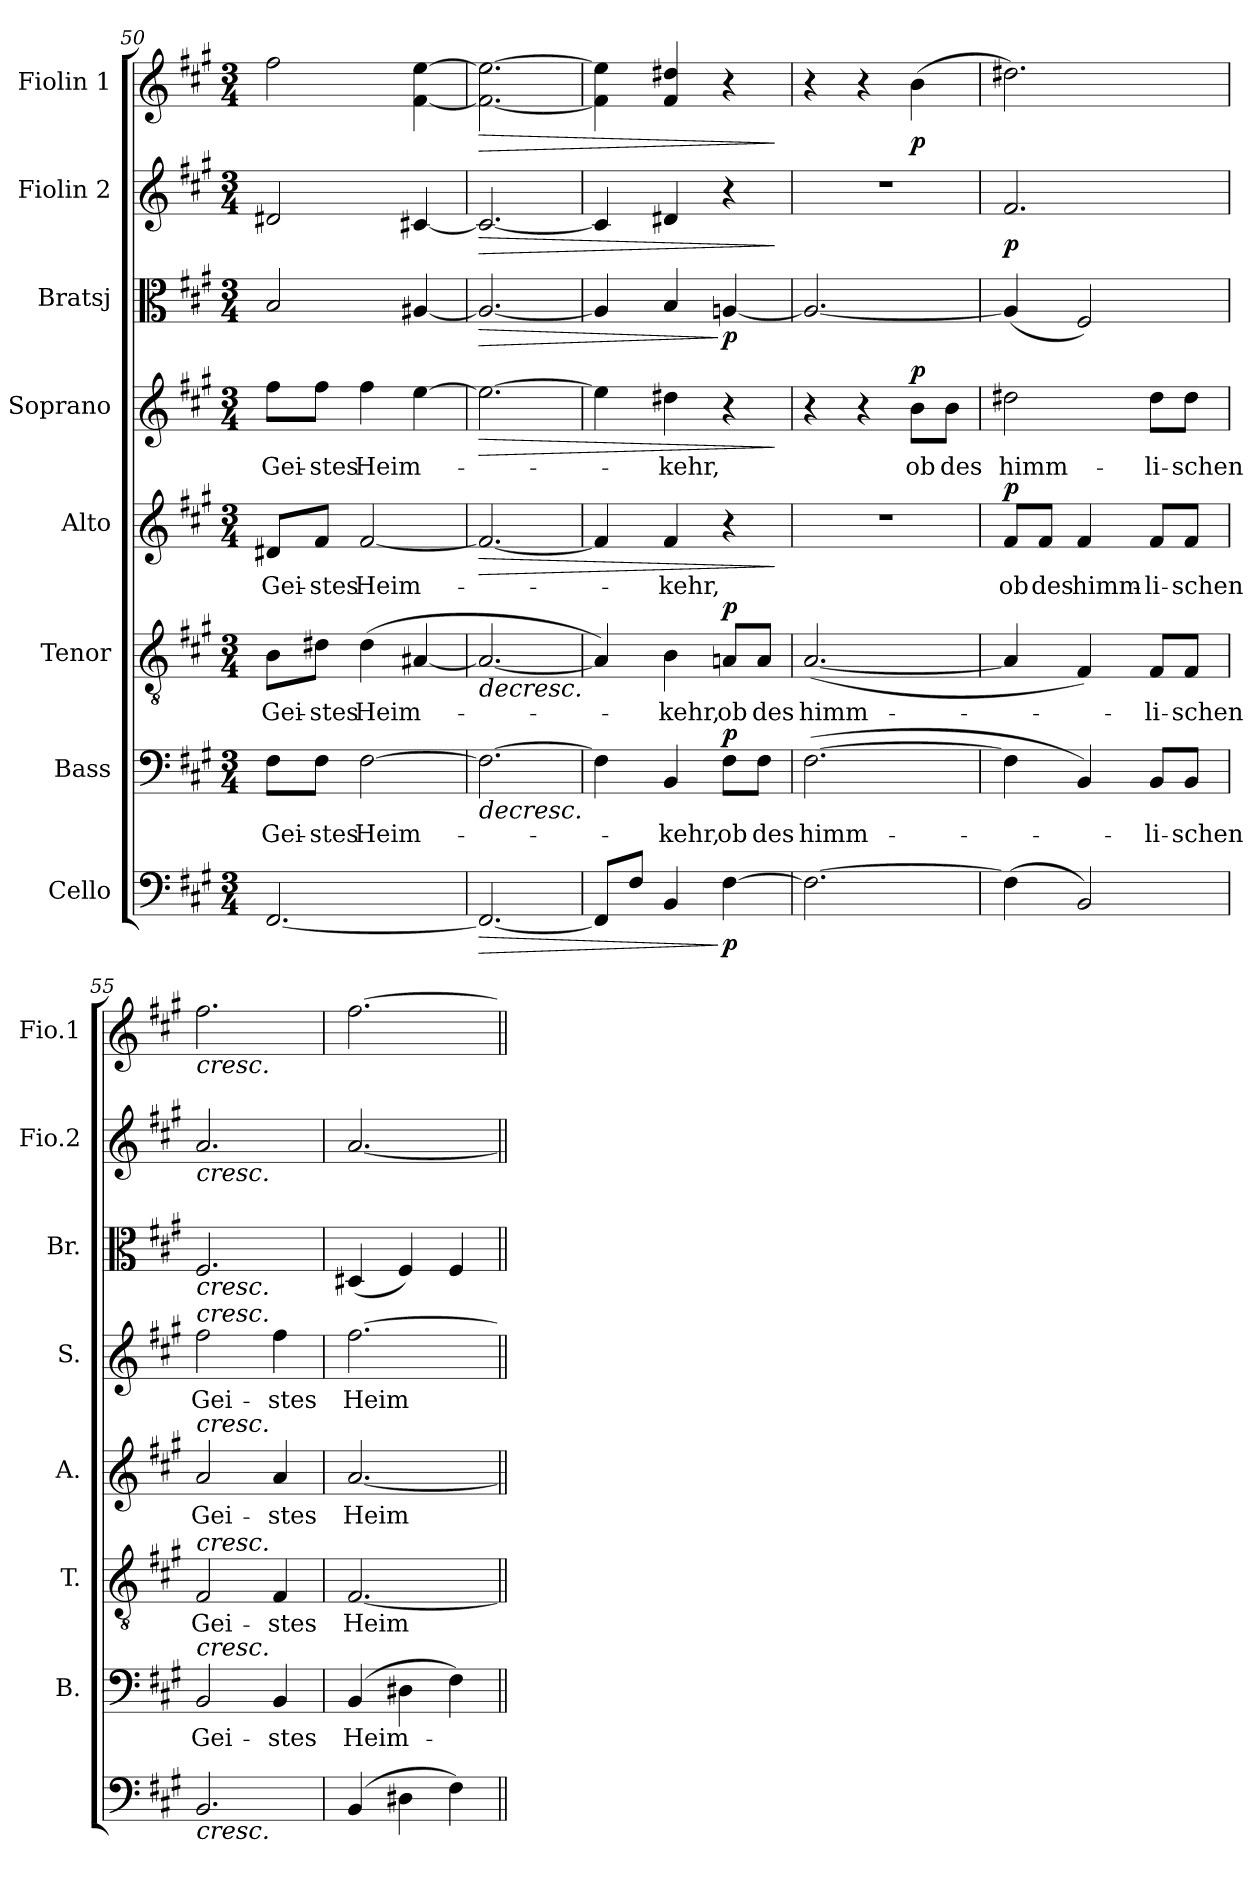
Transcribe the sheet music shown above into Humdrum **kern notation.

**kern	**dynam	**kern	**text	**dynam	**kern	**text	**dynam	**kern	**text	**dynam	**kern	**text	**dynam	**kern	**dynam	**kern	**dynam	**kern	**dynam
*part8	*part8	*part7	*part7	*part7	*part6	*part6	*part6	*part5	*part5	*part5	*part4	*part4	*part4	*part3	*part3	*part2	*part2	*part1	*part1
*staff8	*staff8	*staff7	*staff7	*staff7	*staff6	*staff6	*staff6	*staff5	*staff5	*staff5	*staff4	*staff4	*staff4	*staff3	*staff3	*staff2	*staff2	*staff1	*staff1
*I"Cello	*	*I"Bass	*	*	*I"Tenor	*	*	*I"Alto	*	*	*I"Soprano	*	*	*I"Bratsj	*	*I"Fiolin 2	*	*I"Fiolin 1	*
*	*	*I'B.	*	*	*I'T.	*	*	*I'A.	*	*	*I'S.	*	*	*I'Br.	*	*I'Fio.2	*	*I'Fio.1	*
*clefF4	*	*clefF4	*	*	*clefGv2	*	*	*clefG2	*	*	*clefG2	*	*	*clefC3	*	*clefG2	*	*clefG2	*
*k[f#c#g#]	*	*k[f#c#g#]	*	*	*k[f#c#g#]	*	*	*k[f#c#g#]	*	*	*k[f#c#g#]	*	*	*k[f#c#g#]	*	*k[f#c#g#]	*	*k[f#c#g#]	*
*M3/4	*	*M3/4	*	*	*M3/4	*	*	*M3/4	*	*	*M3/4	*	*	*M3/4	*	*M3/4	*	*M3/4	*
=50	=50	=50	=50	=50	=50	=50	=50	=50	=50	=50	=50	=50	=50	=50	=50	=50	=50	=50	=50
!	!	!	!LO:LY:b	!	!	!LO:LY:b	!	!	!LO:LY:b	!	!	!LO:LY:b	!	!	!	!	!	!	!
[2.FF#/	.	8F#\L	Gei-	.	8B\L	Gei-	.	8d#X/L	Gei-	.	8ff#\L	Gei-	.	2B/	.	2d#X/	.	2ff#\	.
!	!	!	!LO:LY:b	!	!	!LO:LY:b	!	!	!LO:LY:b	!	!	!LO:LY:b	!	!	!	!	!	!	!
.	.	8F#\J	-stes	.	8d#X\J	-stes	.	8f#/J	-stes	.	8ff#\J	-stes	.	.	.	.	.	.	.
!	!	!	!LO:LY:b	!	!	!LO:LY:b	!	!	!LO:LY:b	!	!	!LO:LY:b	!	!	!	!	!	!	!
.	.	[2F#\	Heim-	.	(>4d#\	Heim-	.	[2f#/	Heim-	.	4ff#\	Heim-	.	.	.	.	.	.	.
.	.	.	.	.	[4A#X/	.	.	.	.	.	[4ee\	.	.	[4A#X/	.	[4c#X/	.	[4f#\ [4ee\	.
=51	=51	=51	=51	=51	=51	=51	=51	=51	=51	=51	=51	=51	=51	=51	=51	=51	=51	=51	=51
!	!LO:HP:b	!	!	!LO:HP:b	!	!	!LO:HP:b	!	!	!LO:HP:b	!	!	!LO:HP:b	!	!LO:HP:b	!	!LO:HP:b	!	!LO:HP:b
2.FF#/_	>	2.F#\_	.	>	2.A#/_	.	>	2.f#/_	.	>	2.ee\_	.	>	2.A#/_	>	2.c#/_	>	2.f#\_ 2.ee\_	>
=52	=52	=52	=52	=52	=52	=52	=52	=52	=52	=52	=52	=52	=52	=52	=52	=52	=52	=52	=52
8FF#/L]	.	4F#\]	.	.	4A#/])	.	.	4f#/]	.	.	4ee\]	.	.	4A#/]	.	4c#/]	.	4f#\] 4ee\]	.
8F#/J	.	.	.	.	.	.	.	.	.	.	.	.	.	.	.	.	.	.	.
!	!	!	!LO:LY:b	!	!	!LO:LY:b	!	!	!LO:LY:b	!	!	!LO:LY:b	!	!	!	!	!	!	!
4BB/	.	4BB/	-kehr,	.	4B\	-kehr,	.	4f#/	-kehr,	.	4dd#X\	-kehr,	.	4B/	.	4d#X/	.	4f#/ 4dd#X/	.
!	!LO:DY:n=1:b	!	!LO:LY:b	!LO:DY:a	!	!LO:LY:b	!LO:DY:a	!	!	!	!	!	!	!	!LO:DY:n=1:b	!	!	!	!
[4F#\	] p	8F#\L	ob	p	8An/L	ob	p	4r	.	.	4r	.	.	[4An/	] p	4r	.	4r	.
!	!	!	!LO:LY:b	!	!	!LO:LY:b	!	!	!	!	!	!	!	!	!	!	!	!	!
.	.	8F#\J	des	.	8A/J	des	.	.	.	.	.	.	.	.	.	.	.	.	.
.	.	.	.	]	.	.	]	.	.	]	.	.	]	.	.	.	]	.	]
=53	=53	=53	=53	=53	=53	=53	=53	=53	=53	=53	=53	=53	=53	=53	=53	=53	=53	=53	=53
!	!	!	!LO:LY:b	!	!	!LO:LY:b	!	!	!	!	!	!	!	!	!	!	!	!	!
2.F#\_	.	(>[2.F#\	himm-	.	(>[2.A/	himm-	.	2.r	.	.	4r	.	.	2.A/_	.	2.r	.	4r	.
.	.	.	.	.	.	.	.	.	.	.	4r	.	.	.	.	.	.	4r	.
!	!	!	!	!	!	!	!	!	!	!	!	!LO:LY:b	!LO:DY:b	!	!	!	!	!	!LO:DY:b
.	.	.	.	.	.	.	.	.	.	.	8b\L	ob	p	.	.	.	.	(>4b\	p
!	!	!	!	!	!	!	!	!	!	!	!	!LO:LY:b	!	!	!	!	!	!	!
.	.	.	.	.	.	.	.	.	.	.	8b\J	des	.	.	.	.	.	.	.
=54	=54	=54	=54	=54	=54	=54	=54	=54	=54	=54	=54	=54	=54	=54	=54	=54	=54	=54	=54
!	!	!	!	!	!	!	!	!	!LO:LY:b	!LO:DY:a	!	!LO:LY:b	!	!	!	!	!LO:DY:b	!	!
(>4F#\]	.	4F#\]	.	.	4A/]	.	.	8f#/L	ob	p	2dd#X\	himm-	.	(<4A/]	.	2.f#/	p	2.dd#X\)	.
!	!	!	!	!	!	!	!	!	!LO:LY:b	!	!	!	!	!	!	!	!	!	!
.	.	.	.	.	.	.	.	8f#/J	des	.	.	.	.	.	.	.	.	.	.
!	!	!	!	!	!	!	!	!	!LO:LY:b	!	!	!	!	!	!	!	!	!	!
2BB/)	.	4BB/)	.	.	4F#/)	.	.	4f#/	himm-	.	.	.	.	2F#/)	.	.	.	.	.
!	!	!	!LO:LY:b	!	!	!LO:LY:b	!	!	!LO:LY:b	!	!	!LO:LY:b	!	!	!	!	!	!	!
.	.	8BB/L	-li-	.	8F#/L	-li-	.	8f#/L	-li-	.	8dd#\L	-li-	.	.	.	.	.	.	.
!	!	!	!LO:LY:b	!	!	!LO:LY:b	!	!	!LO:LY:b	!	!	!LO:LY:b	!	!	!	!	!	!	!
.	.	8BB/J	-schen	.	8F#/J	-schen	.	8f#/J	-schen	.	8dd#\J	-schen	.	.	.	.	.	.	.
!!LO:PB:g=z
=55	=55	=55	=55	=55	=55	=55	=55	=55	=55	=55	=55	=55	=55	=55	=55	=55	=55	=55	=55
!	!	!	!	!	!	!	!	!	!	!	!	!	!	!	!	!	!	!LO:TX:b:i:t=cresc.	!
!	!	!	!	!	!	!	!	!	!	!	!	!	!	!	!	!LO:TX:b:i:t=cresc.	!	!	!
!	!	!	!	!	!	!	!	!	!	!	!	!	!	!LO:TX:b:i:t=cresc.	!	!	!	!	!
!	!	!	!	!	!	!	!	!	!	!	!LO:TX:a:i:t=cresc.	!	!	!	!	!	!	!	!
!	!	!	!	!	!	!	!	!LO:TX:a:i:t=cresc.	!	!	!	!	!	!	!	!	!	!	!
!	!	!	!	!	!LO:TX:a:i:t=cresc.	!	!	!	!	!	!	!	!	!	!	!	!	!	!
!	!	!LO:TX:a:i:t=cresc.	!	!	!	!	!	!	!	!	!	!	!	!	!	!	!	!	!
!LO:TX:b:i:t=cresc.	!	!	!	!	!	!	!	!	!	!	!	!	!	!	!	!	!	!	!
!	!	!	!LO:LY:b	!	!	!LO:LY:b	!	!	!LO:LY:b	!	!	!LO:LY:b	!	!	!	!	!	!	!
2.BB/	.	2BB/	Gei-	.	2F#/	Gei-	.	2a/	Gei-	.	2ff#\	Gei-	.	2.F#/	.	2.a/	.	2.ff#\	.
!	!	!	!LO:LY:b	!	!	!LO:LY:b	!	!	!LO:LY:b	!	!	!LO:LY:b	!	!	!	!	!	!	!
.	.	4BB/	-stes	.	4F#/	-stes	.	4a/	-stes	.	4ff#\	-stes	.	.	.	.	.	.	.
=56	=56	=56	=56	=56	=56	=56	=56	=56	=56	=56	=56	=56	=56	=56	=56	=56	=56	=56	=56
!	!	!	!LO:LY:b	!	!	!LO:LY:b	!	!	!LO:LY:b	!	!	!LO:LY:b	!	!	!	!	!	!	!
(>4BB/	.	(>4BB/	Heim-	.	[2.F#/	Heim-	.	[2.a/	Heim-	.	[2.ff#\	Heim-	.	(<4D#X/	.	[2.a/	.	[2.ff#\	.
4D#X\	.	4D#X\	.	.	.	.	.	.	.	.	.	.	.	4F#/)	.	.	.	.	.
4F#\)	.	4F#\)	.	.	.	.	.	.	.	.	.	.	.	4F#/	.	.	.	.	.
=||	=||	=||	=||	=||	=||	=||	=||	=||	=||	=||	=||	=||	=||	=||	=||	=||	=||	=||	=||
*-	*-	*-	*-	*-	*-	*-	*-	*-	*-	*-	*-	*-	*-	*-	*-	*-	*-	*-	*-
